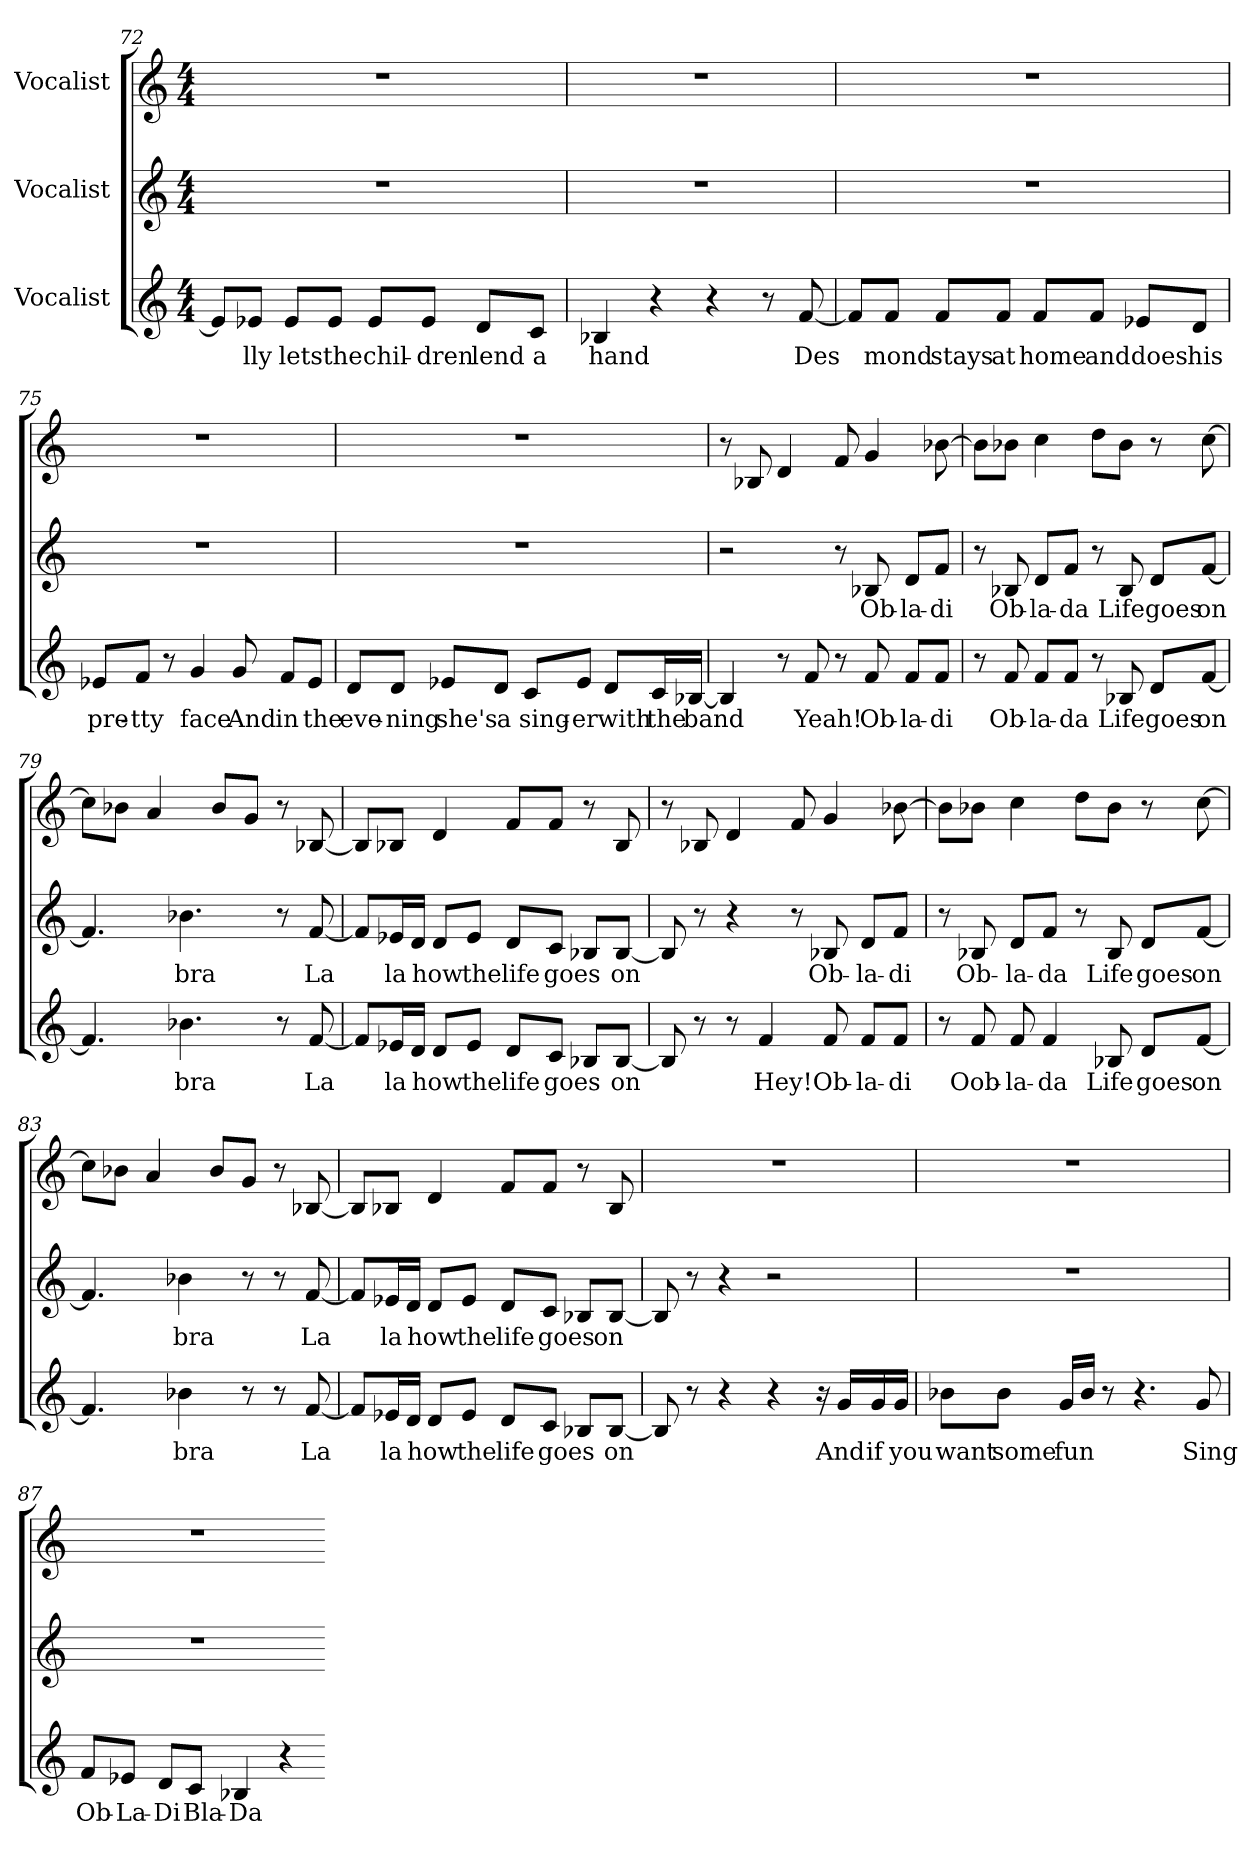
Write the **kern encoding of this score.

**kern	**text	**kern	**text	**kern	**text
*part3	*part3	*part2	*part2	*part1	*part1
*staff3	*staff3	*staff2	*staff2	*staff1	*staff1
*I"Vocalist	*	*I"Vocalist	*	*I"Vocalist	*
*clefG2	*	*clefG2	*	*clefG2	*
*M4/4	*	*M4/4	*	*M4/4	*
=72	=72	=72	=72	=72	=72
8e-/L]	_	1r	.	1r	.
8e-X/J	-lly	.	.	.	.
8e-/L	lets	.	.	.	.
8e-/J	the	.	.	.	.
8e-/L	chil-	.	.	.	.
8e-/J	-dren	.	.	.	.
8d/L	lend	.	.	.	.
8c/J	a	.	.	.	.
=73	=73	=73	=73	=73	=73
4B-X	hand	1r	.	1r	.
4r	.	.	.	.	.
4r	.	.	.	.	.
8r	.	.	.	.	.
[8f	Des-	.	.	.	.
=74	=74	=74	=74	=74	=74
8f/L]	_	1r	.	1r	.
8f/J	-mond	.	.	.	.
8f/L	stays	.	.	.	.
8f/J	at	.	.	.	.
8f/L	home	.	.	.	.
8f/J	and	.	.	.	.
8e-X/L	does	.	.	.	.
8d/J	his	.	.	.	.
=75	=75	=75	=75	=75	=75
8e-X/L	pre-	1r	.	1r	.
8f/J	-tty	.	.	.	.
8r	.	.	.	.	.
4g	face	.	.	.	.
8g	And	.	.	.	.
8f/L	in	.	.	.	.
8e-/J	the	.	.	.	.
=76	=76	=76	=76	=76	=76
8d/L	eve-	1r	.	1r	.
8d/J	-ning	.	.	.	.
8e-X/L	she's	.	.	.	.
8d/J	a	.	.	.	.
8c/L	sing-	.	.	.	.
8e-/J	-er	.	.	.	.
8d/L	with	.	.	.	.
16c/L	the	.	.	.	.
[16B-X/JJ	band	.	.	.	.
=77	=77	=77	=77	=77	=77
4B-]	_	2r	.	8r	.
.	.	.	.	8B-X	_
8r	.	.	.	4d	_
8f	Yeah!	.	.	.	.
8r	.	8r	.	8f	_
8f	Ob-	8B-X	Ob-	4g	_
8f/L	-la-	8d/L	-la-	.	.
8f/J	-di	8f/J	-di	[8b-X	_
=78	=78	=78	=78	=78	=78
8r	.	8r	.	8b-\L]	_
8f	Ob-	8B-X	Ob-	8b-X\J	_
8f/L	-la-	8d/L	-la-	4cc	_
8f/J	-da	8f/J	-da	.	.
8r	.	8r	.	8dd\L	_
8B-X	Life	8B-	Life	8b-\J	_
8d/L	goes	8d/L	goes	8r	.
[8f/J	on	[8f/J	on	[8cc	_
=79	=79	=79	=79	=79	=79
4.f]	_	4.f]	_	8cc\L]	_
.	.	.	.	8b-X\J	_
.	.	.	.	4a	_
4.b-X	bra	4.b-X	bra	.	.
.	.	.	.	8b-/L	_
.	.	.	.	8g/J	_
8r	.	8r	.	8r	.
[8f	La	[8f	La	[8B-X	_
=80	=80	=80	=80	=80	=80
8f/L]	_	8f/L]	_	8B-/L]	_
16e-X/L	la	16e-X/L	la	8B-X/J	_
16d/JJ	_	16d/JJ	_	.	.
8d/L	how	8d/L	how	4d	_
8e-/J	the	8e-/J	the	.	.
8d/L	life	8d/L	life	8f/L	_
8c/J	goes	8c/J	goes	8f/J	_
8B-X/L	_	8B-X/L	_	8r	.
[8B-/J	on	[8B-/J	on	8B-	_
=81	=81	=81	=81	=81	=81
8B-]	_	8B-]	_	8r	.
8r	.	8r	.	8B-X	_
8r	.	4r	.	4d	_
4f	Hey!	.	.	.	.
.	.	8r	.	8f	_
8f	Ob-	8B-X	Ob-	4g	_
8f/L	-la-	8d/L	-la-	.	.
8f/J	-di	8f/J	-di	[8b-X	_
=82	=82	=82	=82	=82	=82
8r	.	8r	.	8b-\L]	_
8f	Oob-	8B-X	Ob-	8b-X\J	_
8f	-la-	8d/L	-la-	4cc	_
4f	-da	8f/J	-da	.	.
.	.	8r	.	8dd\L	_
8B-X	Life	8B-	Life	8b-\J	_
8d/L	goes	8d/L	goes	8r	.
[8f/J	on	[8f/J	on	[8cc	_
=83	=83	=83	=83	=83	=83
4.f]	_	4.f]	_	8cc\L]	_
.	.	.	.	8b-X\J	_
.	.	.	.	4a	_
4b-X	bra	4b-X	bra	.	.
.	.	.	.	8b-/L	_
8r	.	8r	.	8g/J	_
8r	.	8r	.	8r	.
[8f	La	[8f	La	[8B-X	_
=84	=84	=84	=84	=84	=84
8f/L]	_	8f/L]	_	8B-/L]	_
16e-X/L	la	16e-X/L	la	8B-X/J	_
16d/JJ	_	16d/JJ	_	.	.
8d/L	how	8d/L	how	4d	_
8e-/J	the	8e-/J	the	.	.
8d/L	life	8d/L	life	8f/L	_
8c/J	goes	8c/J	goes	8f/J	_
8B-X/L	_	8B-X/L	_	8r	.
[8B-/J	on	[8B-/J	on	8B-	_
=85	=85	=85	=85	=85	=85
8B-]	_	8B-]	_	1r	.
8r	.	8r	.	.	.
4r	.	4r	.	.	.
4r	.	2r	.	.	.
16r	.	.	.	.	.
16g/LL	And	.	.	.	.
16g/	if	.	.	.	.
16g/JJ	you	.	.	.	.
=86	=86	=86	=86	=86	=86
8b-X\L	want	1r	.	1r	.
8b-\J	some	.	.	.	.
16g/LL	fun	.	.	.	.
16b-/JJ	_	.	.	.	.
8r	.	.	.	.	.
4.r	.	.	.	.	.
8g	Sing	.	.	.	.
=87	=87	=87	=87	=87	=87
8f/L	Ob-	1r	.	1r	.
8e-X/J	-La-	.	.	.	.
8d/L	-Di	.	.	.	.
8c/J	Bla-	.	.	.	.
4B-X	-Da	.	.	.	.
4r	.	.	.	.	.
*-	*-	*-	*-	*-	*-
